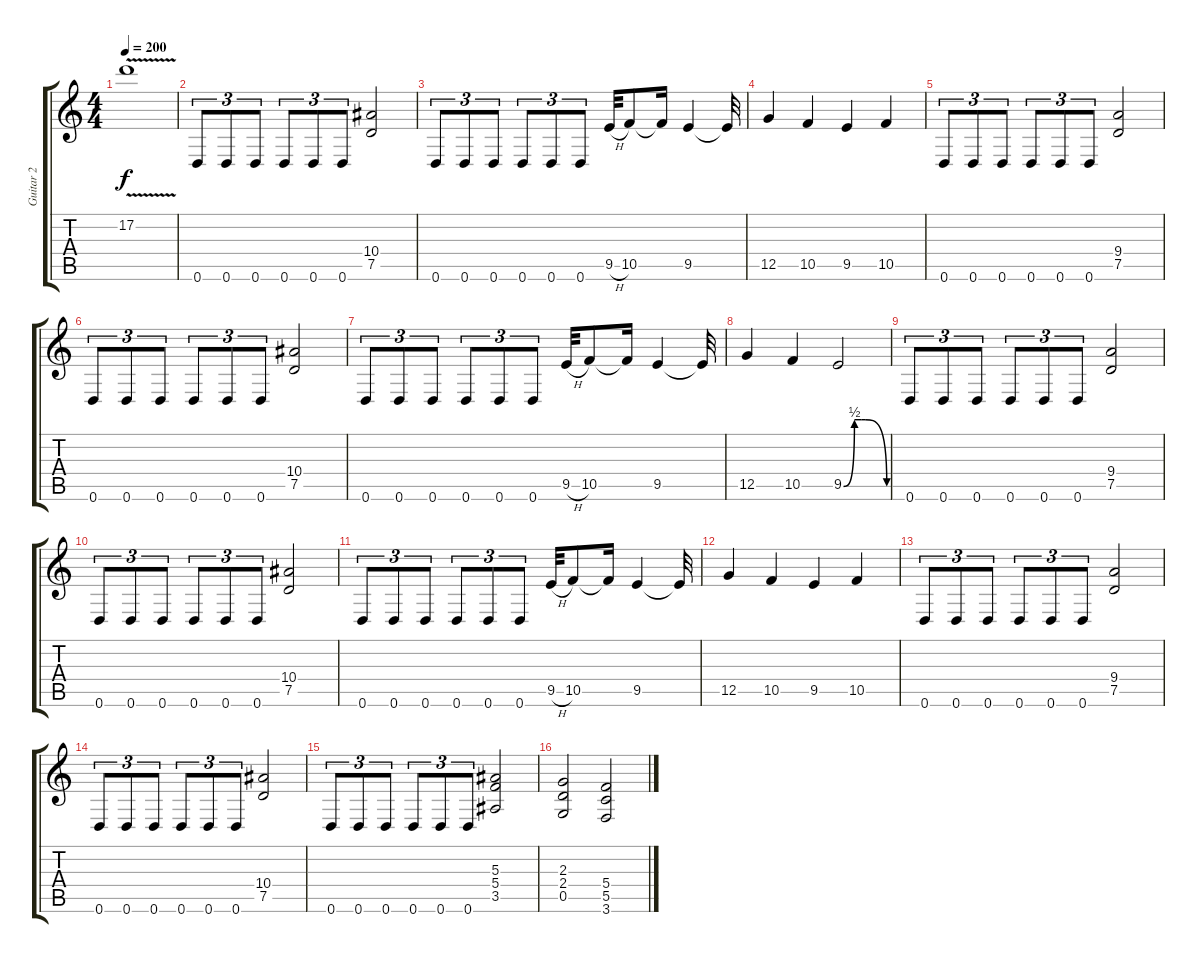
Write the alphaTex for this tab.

\track ("Guitar 2" "Guitar 2") {instrument distortionguitar}
\staff {score tabs}
\tuning (D4 A3 F3 C3 G2 D2) {hide}
\ts (4 4)
\tempo 200
\clef g2
\ks c
17.2{v}.1{dy f} |
0.6.8{tu (3 2)} 0.6.8{tu (3 2)} 0.6.8{tu (3 2)} 0.6.8{tu (3 2)} 0.6.8{tu (3 2)} 0.6.8{tu (3 2)} (10.4 7.5).2 |
0.6.8{tu (3 2)} 0.6.8{tu (3 2)} 0.6.8{tu (3 2)} 0.6.8{tu (3 2)} 0.6.8{tu (3 2)} 0.6.8{tu (3 2)} 9.5{h}.32 10.5.8 10.5{t}.16 9.5.4 9.5{t}.32 |
12.5.4 10.5.4 9.5.4 10.5.4 |
0.6.8{tu (3 2)} 0.6.8{tu (3 2)} 0.6.8{tu (3 2)} 0.6.8{tu (3 2)} 0.6.8{tu (3 2)} 0.6.8{tu (3 2)} (9.4 7.5).2 |
0.6.8{tu (3 2)} 0.6.8{tu (3 2)} 0.6.8{tu (3 2)} 0.6.8{tu (3 2)} 0.6.8{tu (3 2)} 0.6.8{tu (3 2)} (10.4 7.5).2 |
0.6.8{tu (3 2)} 0.6.8{tu (3 2)} 0.6.8{tu (3 2)} 0.6.8{tu (3 2)} 0.6.8{tu (3 2)} 0.6.8{tu (3 2)} 9.5{h}.32 10.5.8 10.5{t}.16 9.5.4 9.5{t}.32 |
12.5.4 10.5.4 9.5{be (custom 0 0 15 2 25 2 30 2 60 0)}.2 |
0.6.8{tu (3 2)} 0.6.8{tu (3 2)} 0.6.8{tu (3 2)} 0.6.8{tu (3 2)} 0.6.8{tu (3 2)} 0.6.8{tu (3 2)} (9.4 7.5).2 |
0.6.8{tu (3 2)} 0.6.8{tu (3 2)} 0.6.8{tu (3 2)} 0.6.8{tu (3 2)} 0.6.8{tu (3 2)} 0.6.8{tu (3 2)} (10.4 7.5).2 |
0.6.8{tu (3 2)} 0.6.8{tu (3 2)} 0.6.8{tu (3 2)} 0.6.8{tu (3 2)} 0.6.8{tu (3 2)} 0.6.8{tu (3 2)} 9.5{h}.32 10.5.8 10.5{t}.16 9.5.4 9.5{t}.32 |
12.5.4 10.5.4 9.5.4 10.5.4 |
0.6.8{tu (3 2)} 0.6.8{tu (3 2)} 0.6.8{tu (3 2)} 0.6.8{tu (3 2)} 0.6.8{tu (3 2)} 0.6.8{tu (3 2)} (9.4 7.5).2 |
0.6.8{tu (3 2)} 0.6.8{tu (3 2)} 0.6.8{tu (3 2)} 0.6.8{tu (3 2)} 0.6.8{tu (3 2)} 0.6.8{tu (3 2)} (10.4 7.5).2 |
0.6.8{tu (3 2)} 0.6.8{tu (3 2)} 0.6.8{tu (3 2)} 0.6.8{tu (3 2)} 0.6.8{tu (3 2)} 0.6.8{tu (3 2)} (5.3 5.4 3.5).2 |
(2.3 2.4 0.5).2 (5.4 5.5 3.6).2
